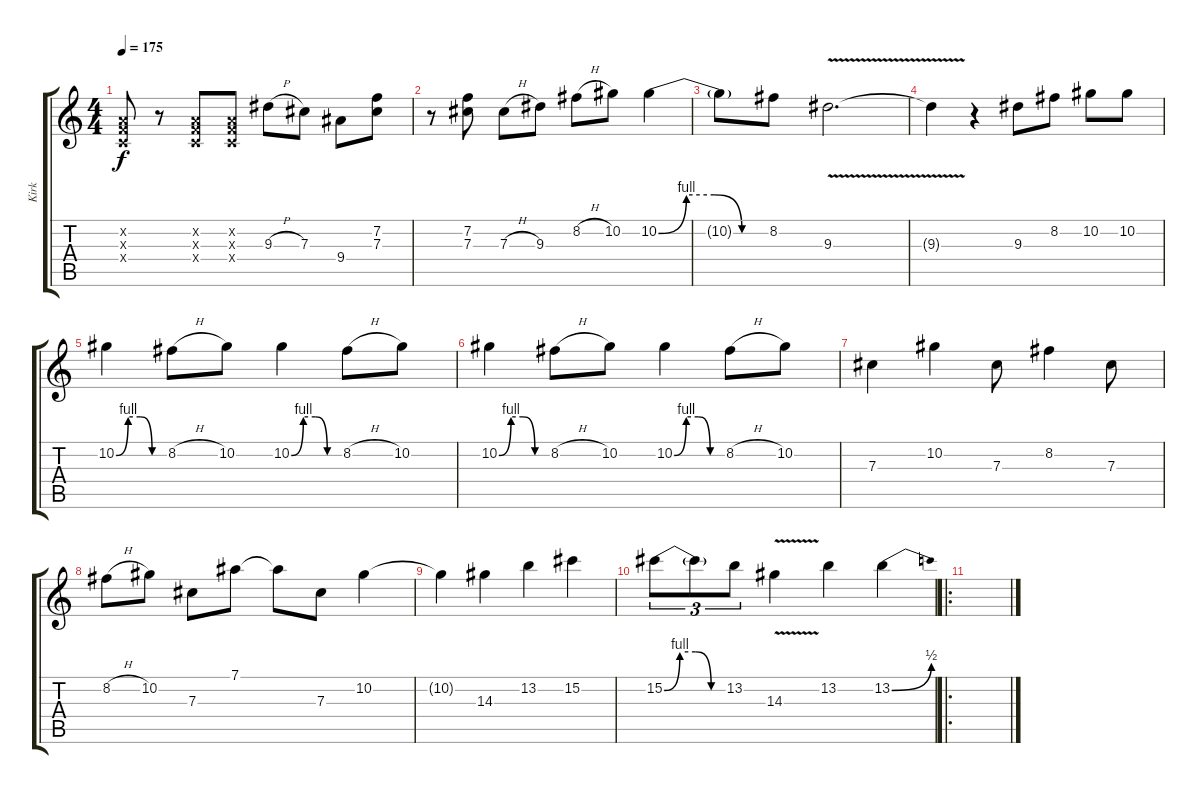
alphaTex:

\track ("Kirk" "Kirk") {instrument overdrivenguitar}
\staff {score tabs}
\tuning (Eb4 Bb3 Gb3 Db3 Ab2 Eb2) {hide}
\ts (4 4)
\tempo 175
\clef g2
\ks c
(-1.2{x} -1.3{x} -1.4{x}).8{dy f} r.8 (-1.2{x} -1.3{x} -1.4{x}).8 (-1.2{x} -1.3{x} -1.4{x}).8 9.3{h}.8 7.3.8 9.4.8 (7.2 7.3).8 |
r.8 (7.2 7.3).8 7.3{h}.8 9.3.8 8.2{h}.8 10.2.8 10.2{be (custom 0 0 15 4 30 4 45 0 60 0)}.4 |
10.2{t}.8 8.2.8 9.3{v}.2{d} |
9.3{t}.4 r.4 9.3.8 8.2.8 10.2.8 10.2.8 |
10.2{be (custom 0 0 15 4 30 4 45 0 60 0)}.4 8.2{h}.8 10.2.8 10.2{be (custom 0 0 15 4 30 4 45 0 60 0)}.4 8.2{h}.8 10.2.8 |
10.2{be (custom 0 0 15 4 30 4 45 0 60 0)}.4 8.2{h}.8 10.2.8 10.2{be (custom 0 0 15 4 30 4 45 0 60 0)}.4 8.2{h}.8 10.2.8 |
7.3.4 10.2.4 7.3.8 8.2.4 7.3.8 |
8.2{h}.8 10.2.8 7.3.8 7.1.8 7.1{t}.8 7.3.8 10.2.4 |
10.2{t}.4 14.3.4 13.2.4 15.2.4 |
15.2{be (custom 0 0 15 4 30 4 45 0 60 0)}.8{tu (3 2)} 15.2{t}.8{tu (3 2)} 13.2.8{tu (3 2)} 14.3{v}.4 13.2.4 13.2{be (bend 0 0 60 2)}.4 |
\ro
